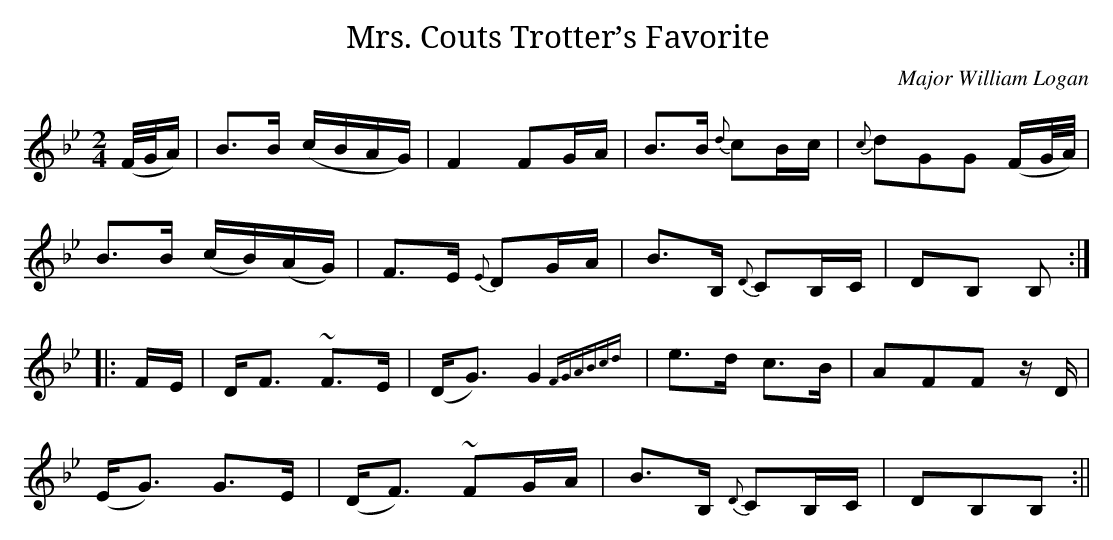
X:1
T:Mrs. Couts Trotter’s Favorite
M:2/4
L:1/8
C:Major William Logan
K:Bb
(F/4G/4A/)|B>B (c/B/A/G/)|F2 FG/A/|B>B {d}cB/c/|{c}dGG (F/G/4A/4)|
B>B (c/B/)(A/G/)|F>E {E}DG/A/|B>B, {D}CB,/C/|DB, B,:|
|:F/E/|D<F ~F>E|(D<G) G2 {FGABcd}|e>d c>B|AFF z/D/|
(E<G) G>E|(D<F) ~FG/A/|B>B, {D}CB,/C/|DB,B, :||
